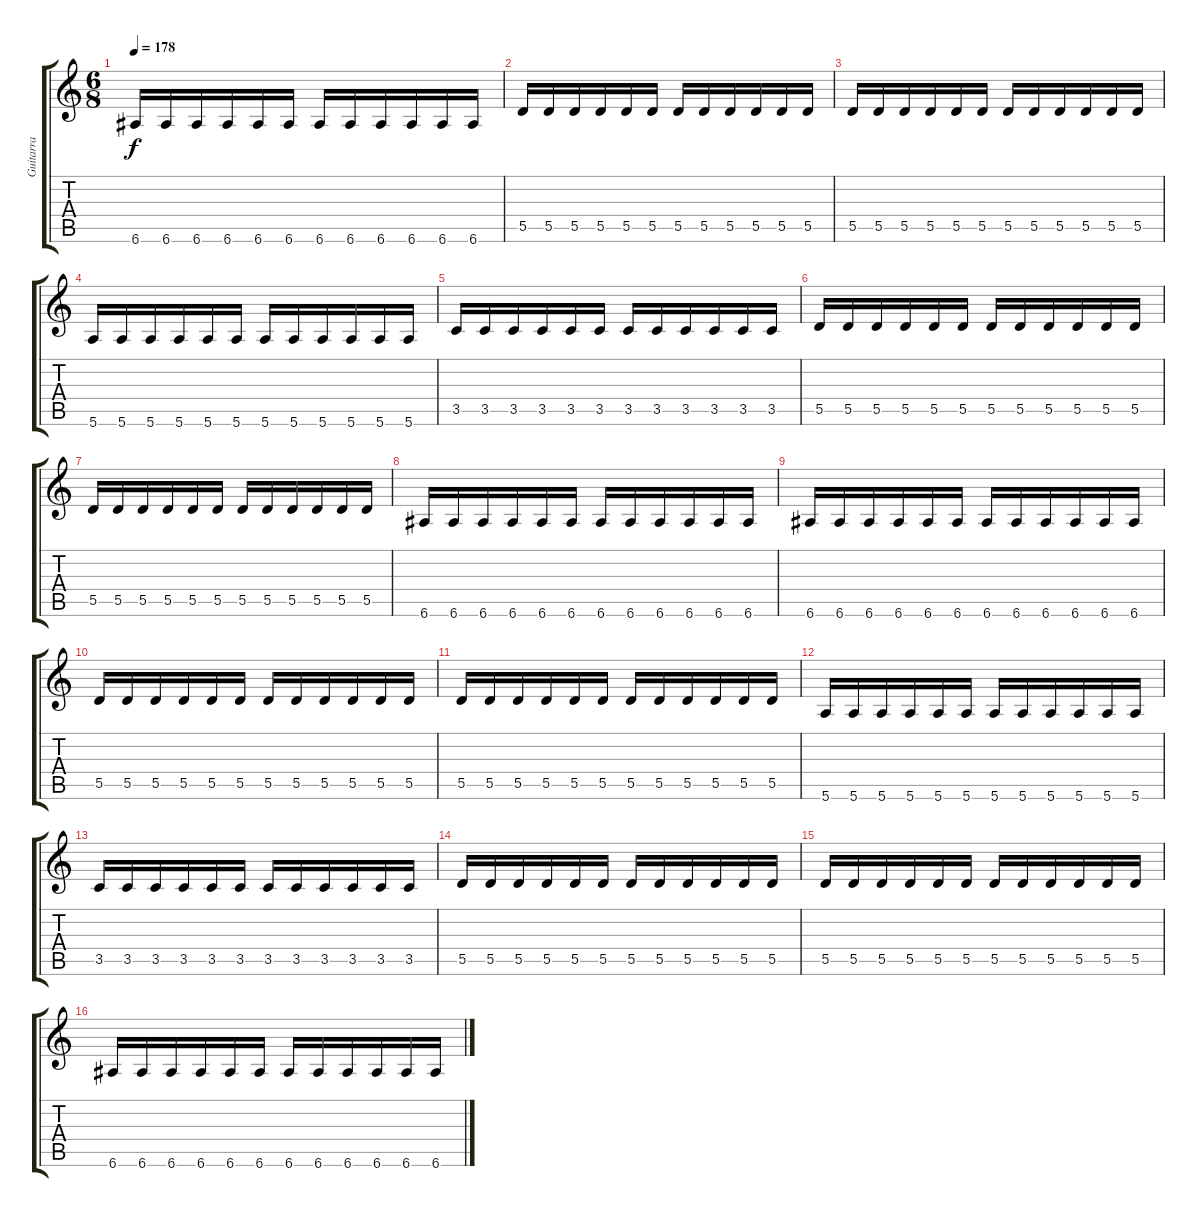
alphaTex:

\track ("Guitarra" "Guitarra") {instrument distortionguitar}
\staff {score tabs}
\tuning (E4 B3 G3 D3 A2 E2) {hide}
\ts (6 8)
\tempo 178
\clef g2
\ks c
6.6.16{dy f} 6.6.16 6.6.16 6.6.16 6.6.16 6.6.16 6.6.16 6.6.16 6.6.16 6.6.16 6.6.16 6.6.16 |
5.5.16 5.5.16 5.5.16 5.5.16 5.5.16 5.5.16 5.5.16 5.5.16 5.5.16 5.5.16 5.5.16 5.5.16 |
5.5.16 5.5.16 5.5.16 5.5.16 5.5.16 5.5.16 5.5.16 5.5.16 5.5.16 5.5.16 5.5.16 5.5.16 |
5.6.16 5.6.16 5.6.16 5.6.16 5.6.16 5.6.16 5.6.16 5.6.16 5.6.16 5.6.16 5.6.16 5.6.16 |
3.5.16 3.5.16 3.5.16 3.5.16 3.5.16 3.5.16 3.5.16 3.5.16 3.5.16 3.5.16 3.5.16 3.5.16 |
5.5.16 5.5.16 5.5.16 5.5.16 5.5.16 5.5.16 5.5.16 5.5.16 5.5.16 5.5.16 5.5.16 5.5.16 |
5.5.16 5.5.16 5.5.16 5.5.16 5.5.16 5.5.16 5.5.16 5.5.16 5.5.16 5.5.16 5.5.16 5.5.16 |
6.6.16 6.6.16 6.6.16 6.6.16 6.6.16 6.6.16 6.6.16 6.6.16 6.6.16 6.6.16 6.6.16 6.6.16 |
6.6.16 6.6.16 6.6.16 6.6.16 6.6.16 6.6.16 6.6.16 6.6.16 6.6.16 6.6.16 6.6.16 6.6.16 |
5.5.16 5.5.16 5.5.16 5.5.16 5.5.16 5.5.16 5.5.16 5.5.16 5.5.16 5.5.16 5.5.16 5.5.16 |
5.5.16 5.5.16 5.5.16 5.5.16 5.5.16 5.5.16 5.5.16 5.5.16 5.5.16 5.5.16 5.5.16 5.5.16 |
5.6.16 5.6.16 5.6.16 5.6.16 5.6.16 5.6.16 5.6.16 5.6.16 5.6.16 5.6.16 5.6.16 5.6.16 |
3.5.16 3.5.16 3.5.16 3.5.16 3.5.16 3.5.16 3.5.16 3.5.16 3.5.16 3.5.16 3.5.16 3.5.16 |
5.5.16 5.5.16 5.5.16 5.5.16 5.5.16 5.5.16 5.5.16 5.5.16 5.5.16 5.5.16 5.5.16 5.5.16 |
5.5.16 5.5.16 5.5.16 5.5.16 5.5.16 5.5.16 5.5.16 5.5.16 5.5.16 5.5.16 5.5.16 5.5.16 |
6.6.16 6.6.16 6.6.16 6.6.16 6.6.16 6.6.16 6.6.16 6.6.16 6.6.16 6.6.16 6.6.16 6.6.16
